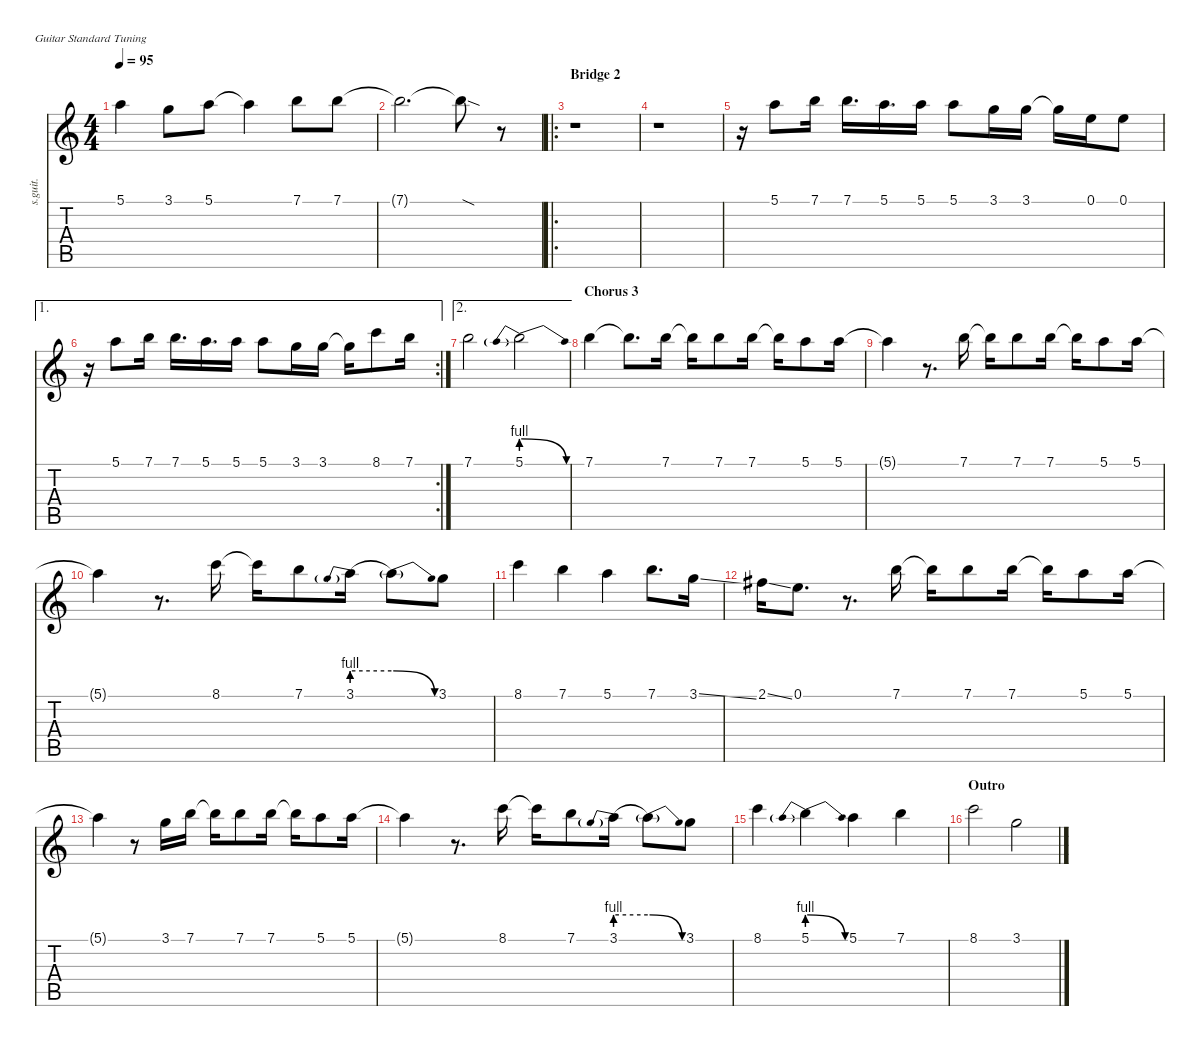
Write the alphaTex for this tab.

\defaultSystemsLayout 4
\hideDynamics
\bracketExtendMode nobrackets
\track ("Amy Lee (Vocals)" "s.guit.") {instrument sopranosax}
\staff {score tabs}
\tuning (E4 B3 G3 D3 A2 E2)
\displaytranspose 12
\ts (4 4)
\tempo 95
\clef g2
\ks c
5.1{t}.4{lyrics (0 "") lyrics (1 "") lyrics (2 "") lyrics (3 "") lyrics (4 "") dy f} 3.1.8{lyrics (0 "") lyrics (1 "") lyrics (2 "") lyrics (3 "") lyrics (4 "")} 5.1.8{lyrics (0 "") lyrics (1 "") lyrics (2 "") lyrics (3 "") lyrics (4 "")} 5.1{t}.4{lyrics (0 "") lyrics (1 "") lyrics (2 "") lyrics (3 "") lyrics (4 "")} 7.1.8{lyrics (0 "") lyrics (1 "") lyrics (2 "") lyrics (3 "") lyrics (4 "")} 7.1.8{lyrics (0 "") lyrics (1 "") lyrics (2 "") lyrics (3 "") lyrics (4 "")} |
7.1{t}.2{d lyrics (0 "") lyrics (1 "") lyrics (2 "") lyrics (3 "") lyrics (4 "")} 7.1{sod t}.8{lyrics (0 "") lyrics (1 "") lyrics (2 "") lyrics (3 "") lyrics (4 "")} r.8 |
\ro
\section ("" "Bridge 2")
r.1 |
r.1 |
r.16 5.1.8{lyrics (0 "") lyrics (1 "") lyrics (2 "") lyrics (3 "") lyrics (4 "")} 7.1.16{lyrics (0 "") lyrics (1 "") lyrics (2 "") lyrics (3 "") lyrics (4 "")} 7.1.16{d lyrics (0 "") lyrics (1 "") lyrics (2 "") lyrics (3 "") lyrics (4 "")} 5.1.16{d lyrics (0 "") lyrics (1 "") lyrics (2 "") lyrics (3 "") lyrics (4 "")} 5.1.16{lyrics (0 "") lyrics (1 "") lyrics (2 "") lyrics (3 "") lyrics (4 "")} 5.1.8{lyrics (0 "") lyrics (1 "") lyrics (2 "") lyrics (3 "") lyrics (4 "")} 3.1.16{lyrics (0 "") lyrics (1 "") lyrics (2 "") lyrics (3 "") lyrics (4 "")} 3.1.16{lyrics (0 "") lyrics (1 "") lyrics (2 "") lyrics (3 "") lyrics (4 "")} 3.1{t}.16{lyrics (0 "") lyrics (1 "") lyrics (2 "") lyrics (3 "") lyrics (4 "")} 0.1.16{lyrics (0 "") lyrics (1 "") lyrics (2 "") lyrics (3 "") lyrics (4 "")} 0.1.8{lyrics (0 "") lyrics (1 "") lyrics (2 "") lyrics (3 "") lyrics (4 "")} |
\ae 1
\rc 2
r.16 5.1.8{lyrics (0 "") lyrics (1 "") lyrics (2 "") lyrics (3 "") lyrics (4 "")} 7.1.16{lyrics (0 "") lyrics (1 "") lyrics (2 "") lyrics (3 "") lyrics (4 "")} 7.1.16{d lyrics (0 "") lyrics (1 "") lyrics (2 "") lyrics (3 "") lyrics (4 "")} 5.1.16{d lyrics (0 "") lyrics (1 "") lyrics (2 "") lyrics (3 "") lyrics (4 "")} 5.1.16{lyrics (0 "") lyrics (1 "") lyrics (2 "") lyrics (3 "") lyrics (4 "")} 5.1.8{lyrics (0 "") lyrics (1 "") lyrics (2 "") lyrics (3 "") lyrics (4 "")} 3.1.16{lyrics (0 "") lyrics (1 "") lyrics (2 "") lyrics (3 "") lyrics (4 "")} 3.1.16{lyrics (0 "") lyrics (1 "") lyrics (2 "") lyrics (3 "") lyrics (4 "")} 3.1{t}.16{lyrics (0 "") lyrics (1 "") lyrics (2 "") lyrics (3 "") lyrics (4 "")} 8.1.8{lyrics (0 "") lyrics (1 "") lyrics (2 "") lyrics (3 "") lyrics (4 "")} 7.1.16{lyrics (0 "") lyrics (1 "") lyrics (2 "") lyrics (3 "") lyrics (4 "")} |
\ae 2
7.1.2{lyrics (0 "") lyrics (1 "") lyrics (2 "") lyrics (3 "") lyrics (4 "")} 5.1{be (prebendrelease 0 4 30 0)}.2{lyrics (0 "") lyrics (1 "") lyrics (2 "") lyrics (3 "") lyrics (4 "")} |
\section ("" "Chorus 3")
7.1.4{lyrics (0 "") lyrics (1 "") lyrics (2 "") lyrics (3 "") lyrics (4 "")} 7.1{t}.8{d lyrics (0 "") lyrics (1 "") lyrics (2 "") lyrics (3 "") lyrics (4 "")} 7.1.16{lyrics (0 "") lyrics (1 "") lyrics (2 "") lyrics (3 "") lyrics (4 "")} 7.1{t}.16{lyrics (0 "") lyrics (1 "") lyrics (2 "") lyrics (3 "") lyrics (4 "")} 7.1.8{lyrics (0 "") lyrics (1 "") lyrics (2 "") lyrics (3 "") lyrics (4 "")} 7.1.16{lyrics (0 "") lyrics (1 "") lyrics (2 "") lyrics (3 "") lyrics (4 "")} 7.1{t}.16{lyrics (0 "") lyrics (1 "") lyrics (2 "") lyrics (3 "") lyrics (4 "")} 5.1.8{lyrics (0 "") lyrics (1 "") lyrics (2 "") lyrics (3 "") lyrics (4 "")} 5.1.16{lyrics (0 "") lyrics (1 "") lyrics (2 "") lyrics (3 "") lyrics (4 "")} |
5.1{t}.4{lyrics (0 "") lyrics (1 "") lyrics (2 "") lyrics (3 "") lyrics (4 "")} r.8{d} 7.1.16{lyrics (0 "") lyrics (1 "") lyrics (2 "") lyrics (3 "") lyrics (4 "")} 7.1{t}.16{lyrics (0 "") lyrics (1 "") lyrics (2 "") lyrics (3 "") lyrics (4 "")} 7.1.8{lyrics (0 "") lyrics (1 "") lyrics (2 "") lyrics (3 "") lyrics (4 "")} 7.1.16{lyrics (0 "") lyrics (1 "") lyrics (2 "") lyrics (3 "") lyrics (4 "")} 7.1{t}.16{lyrics (0 "") lyrics (1 "") lyrics (2 "") lyrics (3 "") lyrics (4 "")} 5.1.8{lyrics (0 "") lyrics (1 "") lyrics (2 "") lyrics (3 "") lyrics (4 "")} 5.1.16{lyrics (0 "") lyrics (1 "") lyrics (2 "") lyrics (3 "") lyrics (4 "")} |
5.1{t}.4{lyrics (0 "") lyrics (1 "") lyrics (2 "") lyrics (3 "") lyrics (4 "")} r.8{d} 8.1.16{lyrics (0 "") lyrics (1 "") lyrics (2 "") lyrics (3 "") lyrics (4 "")} 8.1{t}.16{lyrics (0 "") lyrics (1 "") lyrics (2 "") lyrics (3 "") lyrics (4 "")} 7.1.8{lyrics (0 "") lyrics (1 "") lyrics (2 "") lyrics (3 "") lyrics (4 "")} 3.1{be (prebend 0 4 60 4)}.16{lyrics (0 "") lyrics (1 "") lyrics (2 "") lyrics (3 "") lyrics (4 "")} 3.1{be (release 0 4 30 0) t}.8{lyrics (0 "") lyrics (1 "") lyrics (2 "") lyrics (3 "") lyrics (4 "")} 3.1.8{lyrics (0 "") lyrics (1 "") lyrics (2 "") lyrics (3 "") lyrics (4 "")} |
8.1.4{lyrics (0 "") lyrics (1 "") lyrics (2 "") lyrics (3 "") lyrics (4 "")} 7.1.4{lyrics (0 "") lyrics (1 "") lyrics (2 "") lyrics (3 "") lyrics (4 "")} 5.1.4{lyrics (0 "") lyrics (1 "") lyrics (2 "") lyrics (3 "") lyrics (4 "")} 7.1.8{d lyrics (0 "") lyrics (1 "") lyrics (2 "") lyrics (3 "") lyrics (4 "")} 3.1{ss}.16{lyrics (0 "") lyrics (1 "") lyrics (2 "") lyrics (3 "") lyrics (4 "")} |
2.1{ss acc #}.16{lyrics (0 "") lyrics (1 "") lyrics (2 "") lyrics (3 "") lyrics (4 "")} 0.1.8{d lyrics (0 "") lyrics (1 "") lyrics (2 "") lyrics (3 "") lyrics (4 "")} r.8{d} 7.1.16{lyrics (0 "") lyrics (1 "") lyrics (2 "") lyrics (3 "") lyrics (4 "")} 7.1{t}.16{lyrics (0 "") lyrics (1 "") lyrics (2 "") lyrics (3 "") lyrics (4 "")} 7.1.8{lyrics (0 "") lyrics (1 "") lyrics (2 "") lyrics (3 "") lyrics (4 "")} 7.1.16{lyrics (0 "") lyrics (1 "") lyrics (2 "") lyrics (3 "") lyrics (4 "")} 7.1{t}.16{lyrics (0 "") lyrics (1 "") lyrics (2 "") lyrics (3 "") lyrics (4 "")} 5.1.8{lyrics (0 "") lyrics (1 "") lyrics (2 "") lyrics (3 "") lyrics (4 "")} 5.1.16{lyrics (0 "") lyrics (1 "") lyrics (2 "") lyrics (3 "") lyrics (4 "")} |
5.1{t}.4{lyrics (0 "") lyrics (1 "") lyrics (2 "") lyrics (3 "") lyrics (4 "")} r.8 3.1.16{lyrics (0 "") lyrics (1 "") lyrics (2 "") lyrics (3 "") lyrics (4 "")} 7.1.16{lyrics (0 "") lyrics (1 "") lyrics (2 "") lyrics (3 "") lyrics (4 "")} 7.1{t}.16{lyrics (0 "") lyrics (1 "") lyrics (2 "") lyrics (3 "") lyrics (4 "")} 7.1.8{lyrics (0 "") lyrics (1 "") lyrics (2 "") lyrics (3 "") lyrics (4 "")} 7.1.16{lyrics (0 "") lyrics (1 "") lyrics (2 "") lyrics (3 "") lyrics (4 "")} 7.1{t}.16{lyrics (0 "") lyrics (1 "") lyrics (2 "") lyrics (3 "") lyrics (4 "")} 5.1.8{lyrics (0 "") lyrics (1 "") lyrics (2 "") lyrics (3 "") lyrics (4 "")} 5.1.16{lyrics (0 "") lyrics (1 "") lyrics (2 "") lyrics (3 "") lyrics (4 "")} |
5.1{t}.4{lyrics (0 "") lyrics (1 "") lyrics (2 "") lyrics (3 "") lyrics (4 "")} r.8{d} 8.1.16{lyrics (0 "") lyrics (1 "") lyrics (2 "") lyrics (3 "") lyrics (4 "")} 8.1{t}.16{lyrics (0 "") lyrics (1 "") lyrics (2 "") lyrics (3 "") lyrics (4 "")} 7.1.8{lyrics (0 "") lyrics (1 "") lyrics (2 "") lyrics (3 "") lyrics (4 "")} 3.1{be (prebend 0 4 60 4)}.16{lyrics (0 "") lyrics (1 "") lyrics (2 "") lyrics (3 "") lyrics (4 "")} 3.1{be (release 0 4 30 0) t}.8{lyrics (0 "") lyrics (1 "") lyrics (2 "") lyrics (3 "") lyrics (4 "")} 3.1.8{lyrics (0 "") lyrics (1 "") lyrics (2 "") lyrics (3 "") lyrics (4 "")} |
8.1.4{lyrics (0 "") lyrics (1 "") lyrics (2 "") lyrics (3 "") lyrics (4 "")} 5.1{be (prebendrelease 0 4 30 0)}.4{lyrics (0 "") lyrics (1 "") lyrics (2 "") lyrics (3 "") lyrics (4 "")} 5.1.4{lyrics (0 "") lyrics (1 "") lyrics (2 "") lyrics (3 "") lyrics (4 "")} 7.1.4{lyrics (0 "") lyrics (1 "") lyrics (2 "") lyrics (3 "") lyrics (4 "")} |
\section ("" "Outro")
8.1.2{lyrics (0 "") lyrics (1 "") lyrics (2 "") lyrics (3 "") lyrics (4 "")} 3.1.2{lyrics (0 "") lyrics (1 "") lyrics (2 "") lyrics (3 "") lyrics (4 "")}
